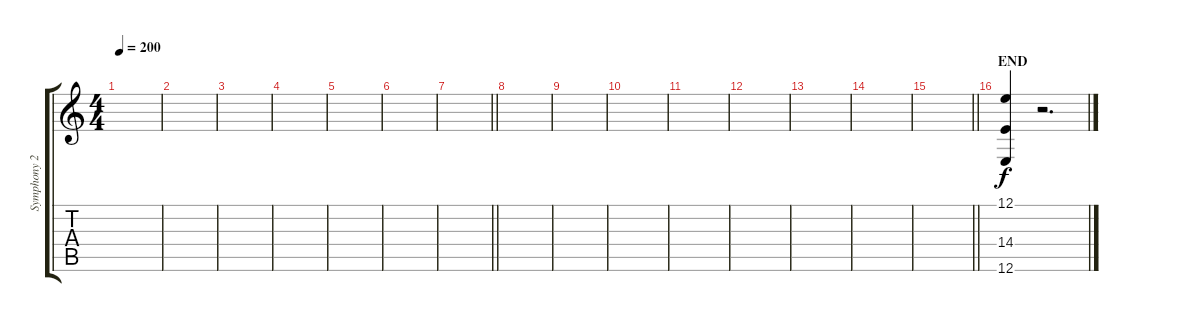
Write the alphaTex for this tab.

\track ("Symphony 2" "Symphony 2") {instrument orchestrahit}
\staff {score tabs}
\tuning (E4 B3 G3 D3 A2 E2) {hide}
\ts (4 4)
\tempo 200
\clef g2
\ks c
|
|
|
|
|
|
\barLineRight lightlight
|
|
|
|
|
|
|
|
\barLineRight lightlight
|
\section ("" "END")
(12.1 14.4 12.6).4{dy f} r.2{d}
